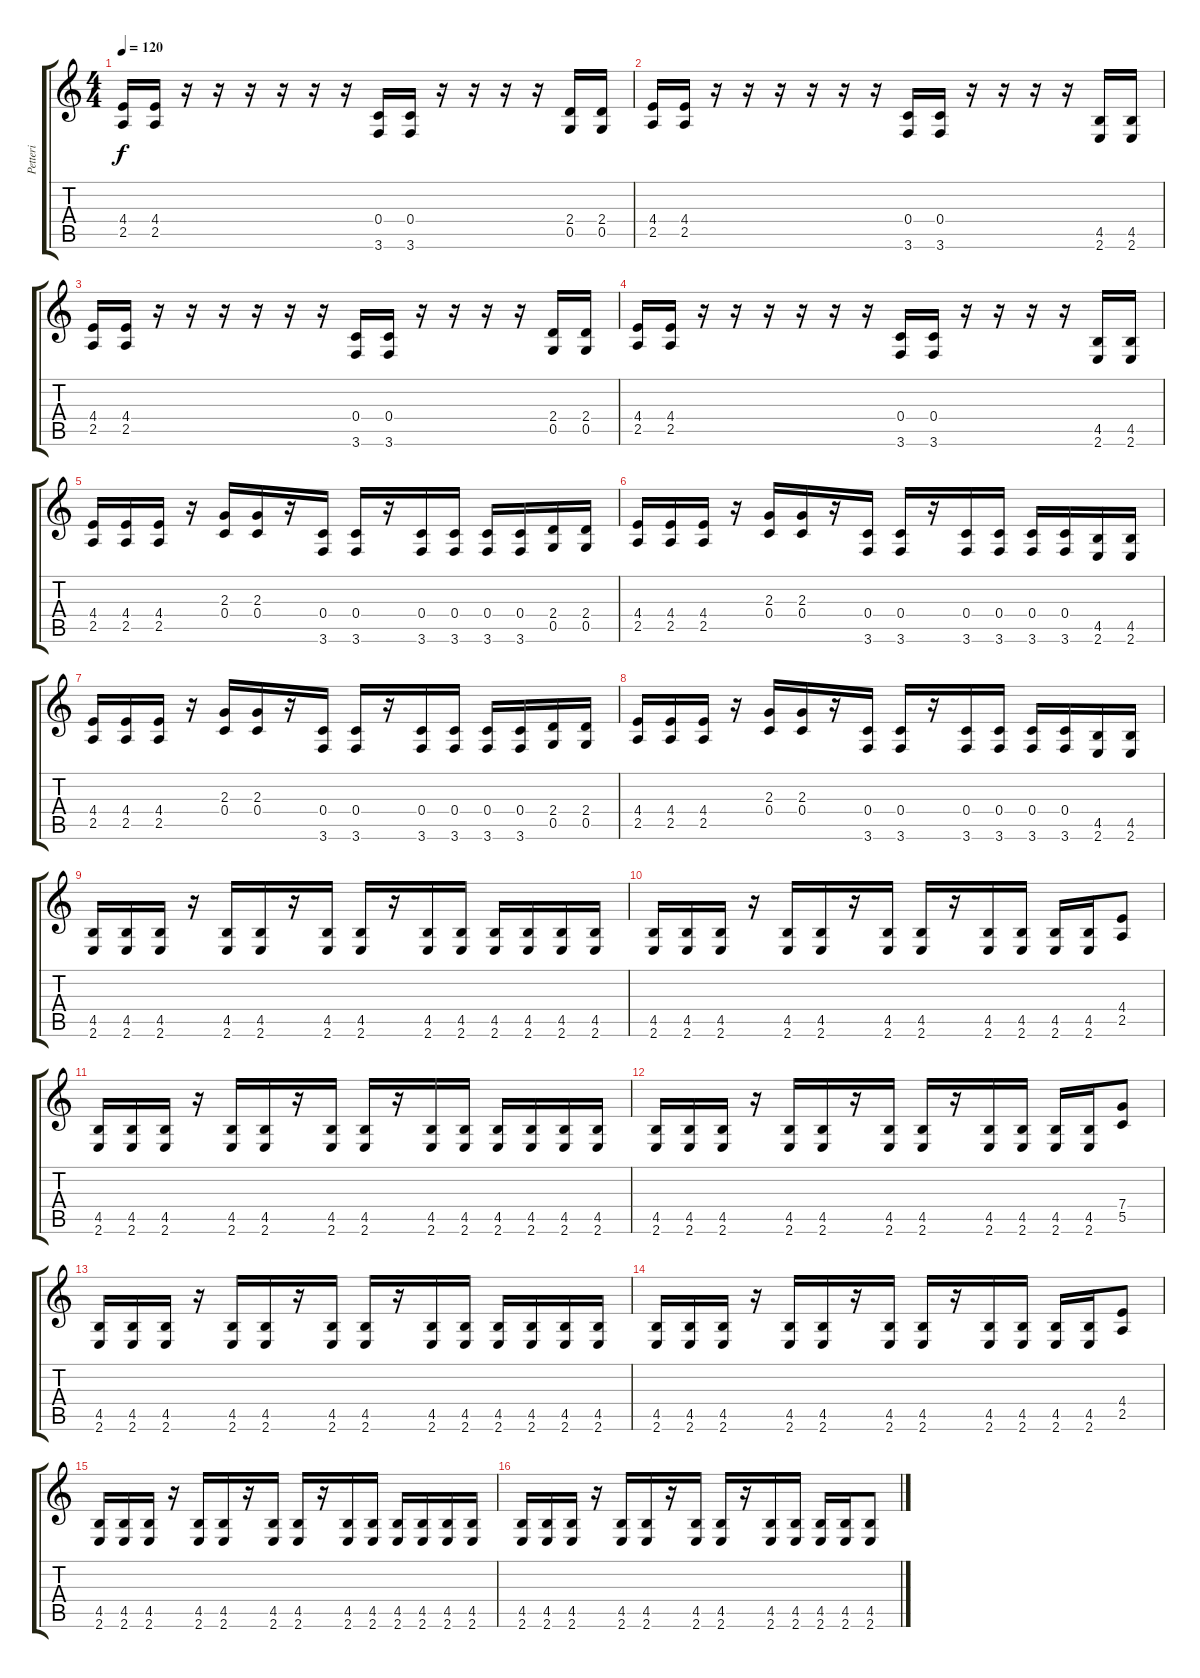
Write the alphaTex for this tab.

\track ("Petteri" "Petteri") {instrument distortionguitar}
\staff {score tabs}
\tuning (D4 A3 F3 C3 G2 D2) {hide}
\ts (4 4)
\tempo 120
\clef g2
\ks c
(4.4 2.5).16{dy f} (4.4 2.5).16 r.16 r.16 r.16 r.16 r.16 r.16 (0.4 3.6).16 (0.4 3.6).16 r.16 r.16 r.16 r.16 (2.4 0.5).16 (2.4 0.5).16 |
(4.4 2.5).16 (4.4 2.5).16 r.16 r.16 r.16 r.16 r.16 r.16 (0.4 3.6).16 (0.4 3.6).16 r.16 r.16 r.16 r.16 (4.5 2.6).16 (4.5 2.6).16 |
(4.4 2.5).16 (4.4 2.5).16 r.16 r.16 r.16 r.16 r.16 r.16 (0.4 3.6).16 (0.4 3.6).16 r.16 r.16 r.16 r.16 (2.4 0.5).16 (2.4 0.5).16 |
(4.4 2.5).16 (4.4 2.5).16 r.16 r.16 r.16 r.16 r.16 r.16 (0.4 3.6).16 (0.4 3.6).16 r.16 r.16 r.16 r.16 (4.5 2.6).16 (4.5 2.6).16 |
(4.4 2.5).16 (4.4 2.5).16 (4.4 2.5).16 r.16 (2.3 0.4).16 (2.3 0.4).16 r.16 (0.4 3.6).16 (0.4 3.6).16 r.16 (0.4 3.6).16 (0.4 3.6).16 (0.4 3.6).16 (0.4 3.6).16 (2.4 0.5).16 (2.4 0.5).16 |
(4.4 2.5).16 (4.4 2.5).16 (4.4 2.5).16 r.16 (2.3 0.4).16 (2.3 0.4).16 r.16 (0.4 3.6).16 (0.4 3.6).16 r.16 (0.4 3.6).16 (0.4 3.6).16 (0.4 3.6).16 (0.4 3.6).16 (4.5 2.6).16 (4.5 2.6).16 |
(4.4 2.5).16 (4.4 2.5).16 (4.4 2.5).16 r.16 (2.3 0.4).16 (2.3 0.4).16 r.16 (0.4 3.6).16 (0.4 3.6).16 r.16 (0.4 3.6).16 (0.4 3.6).16 (0.4 3.6).16 (0.4 3.6).16 (2.4 0.5).16 (2.4 0.5).16 |
(4.4 2.5).16 (4.4 2.5).16 (4.4 2.5).16 r.16 (2.3 0.4).16 (2.3 0.4).16 r.16 (0.4 3.6).16 (0.4 3.6).16 r.16 (0.4 3.6).16 (0.4 3.6).16 (0.4 3.6).16 (0.4 3.6).16 (4.5 2.6).16 (4.5 2.6).16 |
(4.5 2.6).16 (4.5 2.6).16 (4.5 2.6).16 r.16 (4.5 2.6).16 (4.5 2.6).16 r.16 (4.5 2.6).16 (4.5 2.6).16 r.16 (4.5 2.6).16 (4.5 2.6).16 (4.5 2.6).16 (4.5 2.6).16 (4.5 2.6).16 (4.5 2.6).16 |
(4.5 2.6).16 (4.5 2.6).16 (4.5 2.6).16 r.16 (4.5 2.6).16 (4.5 2.6).16 r.16 (4.5 2.6).16 (4.5 2.6).16 r.16 (4.5 2.6).16 (4.5 2.6).16 (4.5 2.6).16 (4.5 2.6).16 (4.4 2.5).8 |
(4.5 2.6).16 (4.5 2.6).16 (4.5 2.6).16 r.16 (4.5 2.6).16 (4.5 2.6).16 r.16 (4.5 2.6).16 (4.5 2.6).16 r.16 (4.5 2.6).16 (4.5 2.6).16 (4.5 2.6).16 (4.5 2.6).16 (4.5 2.6).16 (4.5 2.6).16 |
(4.5 2.6).16 (4.5 2.6).16 (4.5 2.6).16 r.16 (4.5 2.6).16 (4.5 2.6).16 r.16 (4.5 2.6).16 (4.5 2.6).16 r.16 (4.5 2.6).16 (4.5 2.6).16 (4.5 2.6).16 (4.5 2.6).16 (7.4 5.5).8 |
(4.5 2.6).16 (4.5 2.6).16 (4.5 2.6).16 r.16 (4.5 2.6).16 (4.5 2.6).16 r.16 (4.5 2.6).16 (4.5 2.6).16 r.16 (4.5 2.6).16 (4.5 2.6).16 (4.5 2.6).16 (4.5 2.6).16 (4.5 2.6).16 (4.5 2.6).16 |
(4.5 2.6).16 (4.5 2.6).16 (4.5 2.6).16 r.16 (4.5 2.6).16 (4.5 2.6).16 r.16 (4.5 2.6).16 (4.5 2.6).16 r.16 (4.5 2.6).16 (4.5 2.6).16 (4.5 2.6).16 (4.5 2.6).16 (4.4 2.5).8 |
(4.5 2.6).16 (4.5 2.6).16 (4.5 2.6).16 r.16 (4.5 2.6).16 (4.5 2.6).16 r.16 (4.5 2.6).16 (4.5 2.6).16 r.16 (4.5 2.6).16 (4.5 2.6).16 (4.5 2.6).16 (4.5 2.6).16 (4.5 2.6).16 (4.5 2.6).16 |
(4.5 2.6).16 (4.5 2.6).16 (4.5 2.6).16 r.16 (4.5 2.6).16 (4.5 2.6).16 r.16 (4.5 2.6).16 (4.5 2.6).16 r.16 (4.5 2.6).16 (4.5 2.6).16 (4.5 2.6).16 (4.5 2.6).16 (4.5 2.6).8
